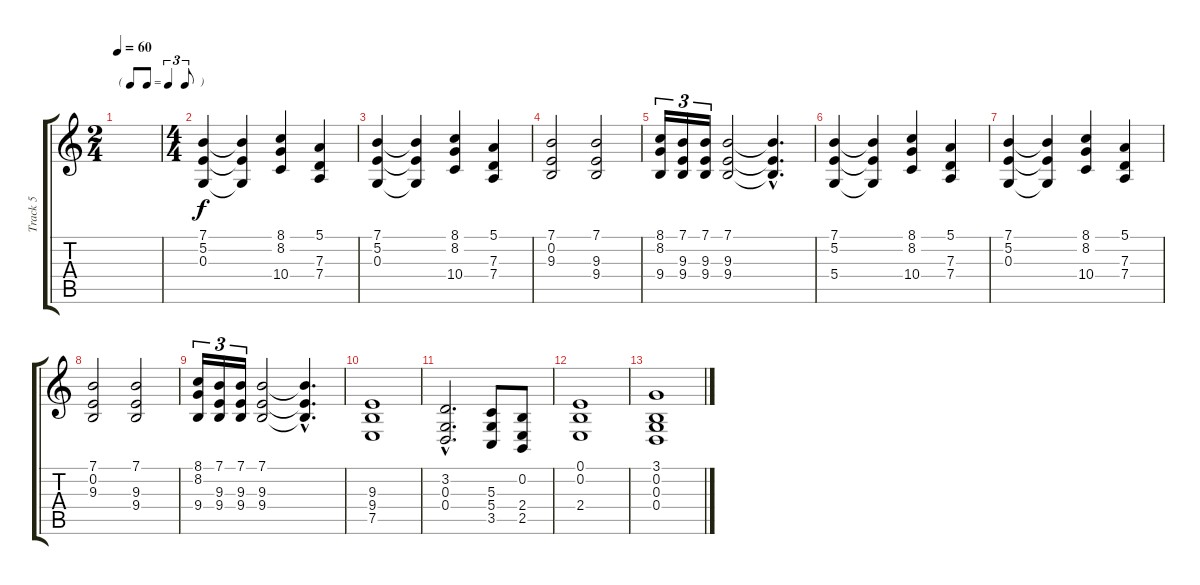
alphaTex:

\track ("Track 5" "Track 5") {instrument stringensemble1}
\staff {score tabs}
\tuning (E4 B3 G3 D3 A2 E2) {hide}
\ts (2 4)
\tf triplet8th
\tempo 60
\clef g2
\ks c
|
\ts (4 4)
(7.1 5.2 0.3).4 (7.1{t} 5.2{t} 0.3{t}).4 (8.1 8.2 10.4).4 (5.1 7.3 7.4).4 |
(7.1 5.2 0.3).4 (7.1{t} 5.2{t} 0.3{t}).4 (8.1 8.2 10.4).4 (5.1 7.3 7.4).4 |
(7.1 0.2 9.3).2 (7.1 9.3 9.4).2 |
(8.1 8.2 9.4).16{tu (3 2)} (7.1 9.3 9.4).16{tu (3 2)} (7.1 9.3 9.4).16{tu (3 2)} (7.1 9.3 9.4).2 (7.1{hac t} 9.3{hac t} 9.4{hac t}).4{d} |
(7.1 5.2 5.4).4 (7.1{t} 5.2{t} 5.4{t}).4 (8.1 8.2 10.4).4 (5.1 7.3 7.4).4 |
(7.1 5.2 0.3).4 (7.1{t} 5.2{t} 0.3{t}).4 (8.1 8.2 10.4).4 (5.1 7.3 7.4).4 |
(7.1 0.2 9.3).2 (7.1 9.3 9.4).2 |
(8.1 8.2 9.4).16{tu (3 2)} (7.1 9.3 9.4).16{tu (3 2)} (7.1 9.3 9.4).16{tu (3 2)} (7.1 9.3 9.4).2 (7.1{hac t} 9.3{hac t} 9.4{hac t}).4{d} |
(9.3 9.4 7.5).1 |
(3.2{hac} 0.3{hac} 0.4{hac}).2{d} (5.3 5.4 3.5).8 (0.2 2.4 2.5).8 |
(0.1 0.2 2.4).1 |
(3.1 0.2 0.3 0.4).1
